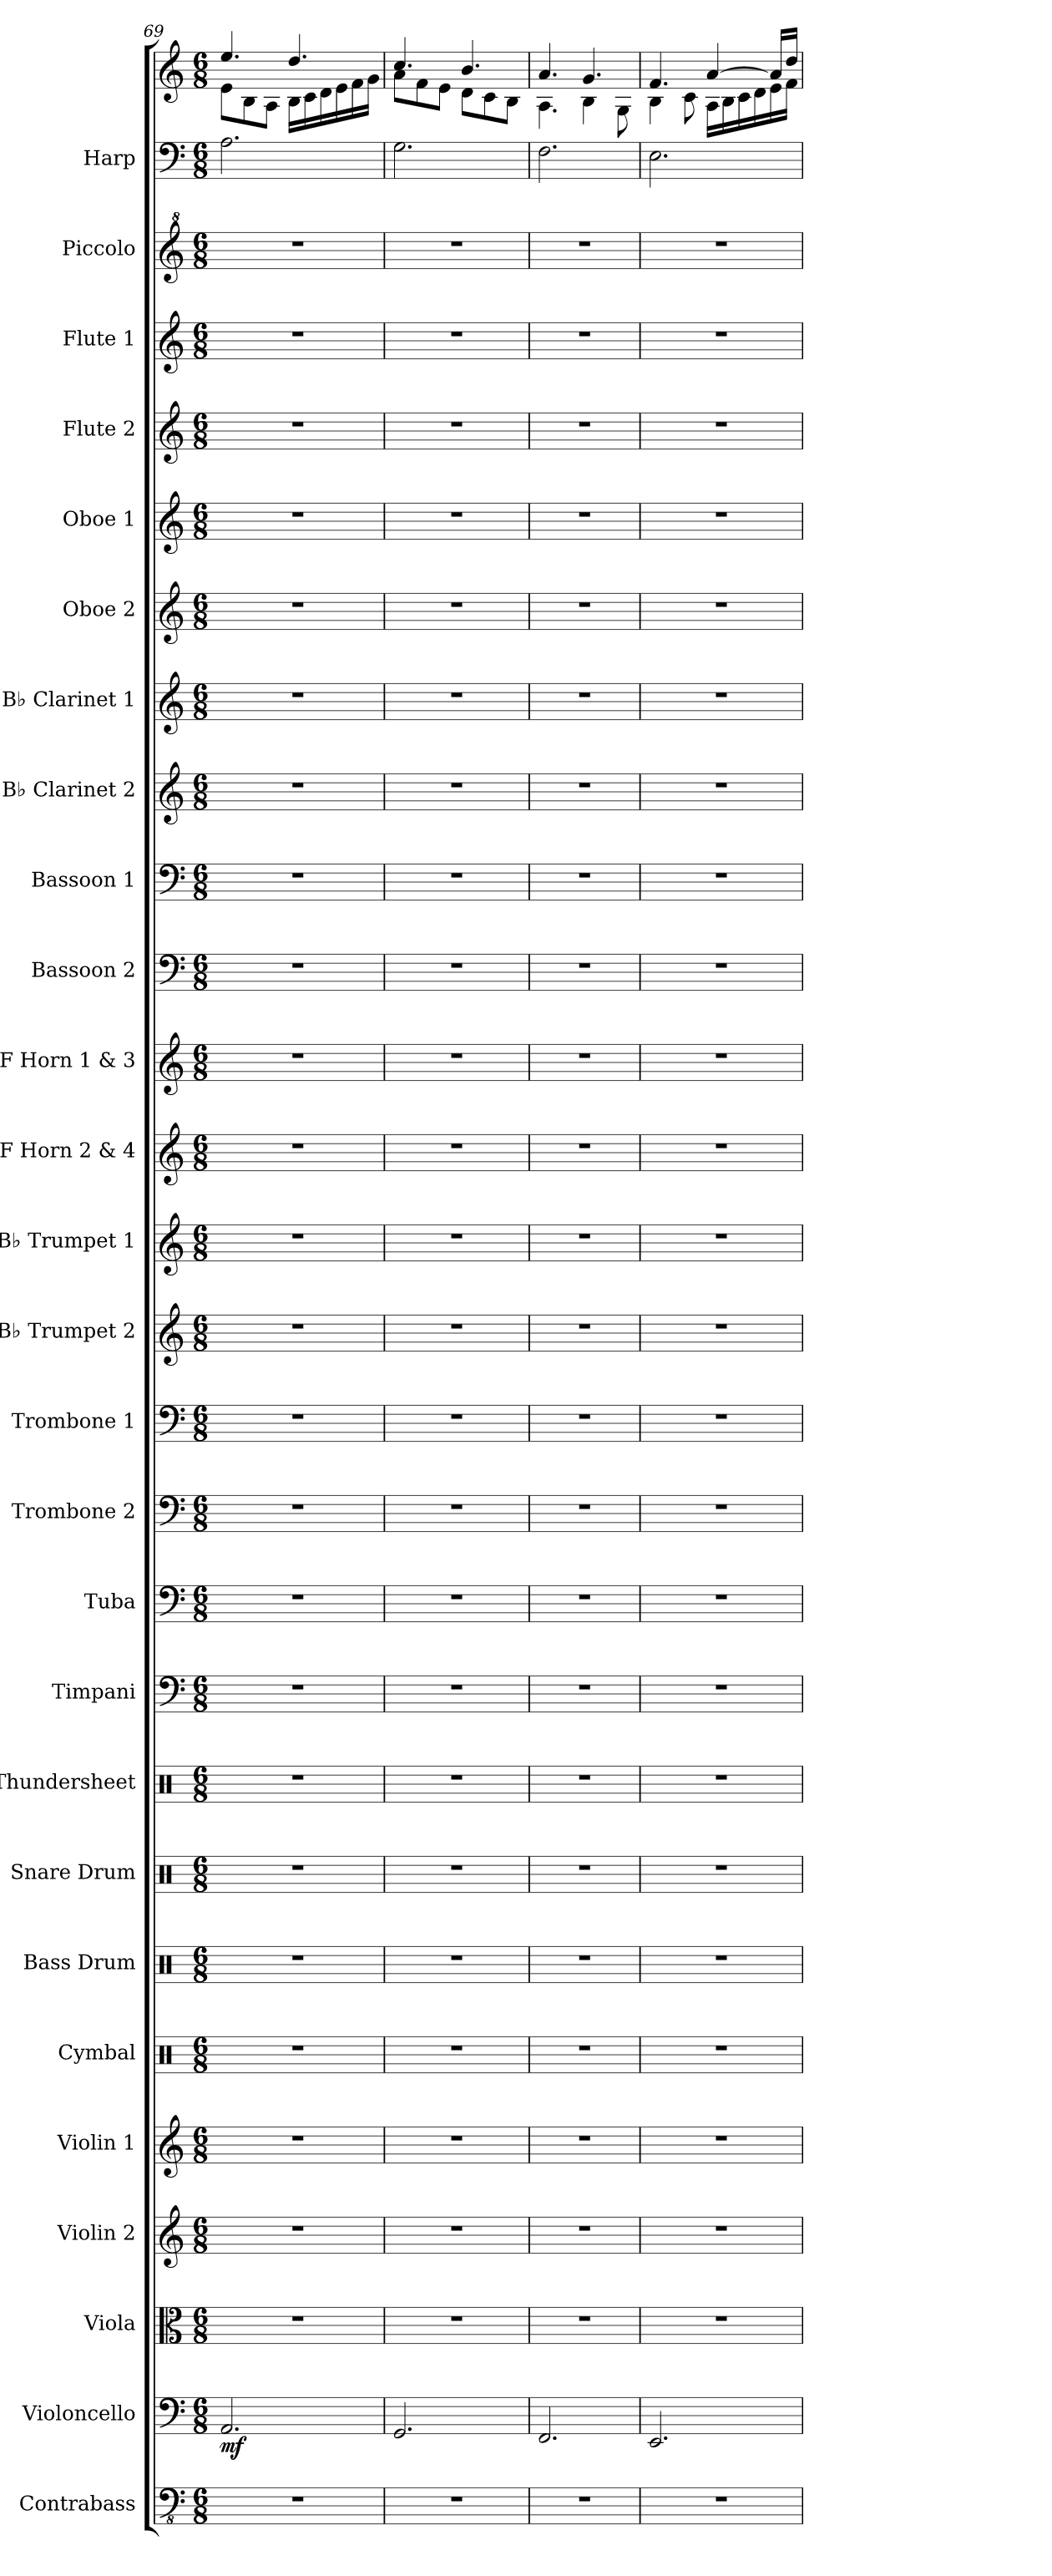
**kern	**kern	**dynam	**kern	**kern	**kern	**kern	**kern	**kern	**kern	**kern	**kern	**kern	**kern	**kern	**kern	**kern	**kern	**kern	**kern	**kern	**kern	**kern	**kern	**kern	**kern	**kern	**kern	**kern
*part27	*part26	*part26	*part25	*part24	*part23	*part22	*part21	*part20	*part19	*part18	*part17	*part16	*part15	*part14	*part13	*part12	*part11	*part10	*part9	*part8	*part7	*part6	*part5	*part4	*part3	*part2	*part1	*part1
*staff28	*staff27	*staff27	*staff26	*staff25	*staff24	*staff23	*staff22	*staff21	*staff20	*staff19	*staff18	*staff17	*staff16	*staff15	*staff14	*staff13	*staff12	*staff11	*staff10	*staff9	*staff8	*staff7	*staff6	*staff5	*staff4	*staff3	*staff2	*staff1
*I"Contrabass	*I"Violoncello	*	*I"Viola	*I"Violin 2	*I"Violin 1	*I"Cymbal	*I"Bass Drum	*I"Snare Drum	*I"Thundersheet	*I"Timpani	*I"Tuba	*I"Trombone 2	*I"Trombone 1	*I"B♭ Trumpet 2	*I"B♭ Trumpet 1	*I"F Horn 2 &amp; 4	*I"F Horn 1 &amp; 3	*I"Bassoon 2	*I"Bassoon 1	*I"B♭ Clarinet 2	*I"B♭ Clarinet 1	*I"Oboe 2	*I"Oboe 1	*I"Flute 2	*I"Flute 1	*I"Piccolo	*I"Harp	*
*I'Cb.	*I'Vc.	*	*I'Vla.	*I'Vln. 2	*I'Vln. 1	*I'Cym.	*I'B. Dr.	*I'Sn. Dr.	*I'Thu.	*I'Timp.	*I'Tba.	*I'Tbn. 2	*I'Tbn. 1	*I'B♭ Tpt. 2	*I'B♭ Tpt. 1	*I'F Hn. 2 4	*I'F Hn. 1 3	*I'Bsn. 2	*I'Bsn. 1	*I'B♭ Cl. 2	*I'B♭ Cl. 1	*I'Ob. 2	*I'Ob. 1	*I'Fl. 2	*I'Fl. 1	*I'Picc.	*I'Hrp.	*
*clefFv4	*clefF4	*	*clefC3	*clefG2	*clefG2	*clefX	*clefX	*clefX	*clefX	*clefF4	*clefF4	*clefF4	*clefF4	*clefG2	*clefG2	*clefG2	*clefG2	*clefF4	*clefF4	*clefG2	*clefG2	*clefG2	*clefG2	*clefG2	*clefG2	*clefG^2	*clefF4	*clefG2
*ITrd7c12	*	*	*	*	*	*	*	*	*	*	*	*	*	*ITrd1c2	*ITrd1c2	*ITrd4c7	*ITrd4c7	*	*	*ITrd1c2	*ITrd1c2	*	*	*	*	*ITrd-7c-12	*	*
*k[]	*k[]	*	*k[]	*k[]	*k[]	*k[]	*k[]	*k[]	*k[]	*k[]	*k[]	*k[]	*k[]	*k[b-e-]	*k[b-e-]	*k[b-]	*k[b-]	*k[]	*k[]	*k[b-e-]	*k[b-e-]	*k[]	*k[]	*k[]	*k[]	*k[]	*k[]	*k[]
*M6/8	*M6/8	*	*M6/8	*M6/8	*M6/8	*M6/8	*M6/8	*M6/8	*M6/8	*M6/8	*M6/8	*M6/8	*M6/8	*M6/8	*M6/8	*M6/8	*M6/8	*M6/8	*M6/8	*M6/8	*M6/8	*M6/8	*M6/8	*M6/8	*M6/8	*M6/8	*M6/8	*M6/8
=69	=69	=69	=69	=69	=69	=69	=69	=69	=69	=69	=69	=69	=69	=69	=69	=69	=69	=69	=69	=69	=69	=69	=69	=69	=69	=69	=69	=69
*	*	*	*	*	*	*	*	*	*	*	*	*	*	*	*	*	*	*	*	*	*	*	*	*	*	*	*	*^
!	!	!LO:DY:b	!	!	!	!	!	!	!	!	!	!	!	!	!	!	!	!	!	!	!	!	!	!	!	!	!	!	!
2.r	2.AA/	mf	2.r	2.r	2.r	2.r	2.r	2.r	2.r	2.r	2.r	2.r	2.r	2.r	2.r	2.r	2.r	2.r	2.r	2.r	2.r	2.r	2.r	2.r	2.r	2.r	2.A\	4.ee/	8e\L
.	.	.	.	.	.	.	.	.	.	.	.	.	.	.	.	.	.	.	.	.	.	.	.	.	.	.	.	.	8B\
.	.	.	.	.	.	.	.	.	.	.	.	.	.	.	.	.	.	.	.	.	.	.	.	.	.	.	.	.	8A\J
.	.	.	.	.	.	.	.	.	.	.	.	.	.	.	.	.	.	.	.	.	.	.	.	.	.	.	.	4.dd/	16B\LL
.	.	.	.	.	.	.	.	.	.	.	.	.	.	.	.	.	.	.	.	.	.	.	.	.	.	.	.	.	16c\
.	.	.	.	.	.	.	.	.	.	.	.	.	.	.	.	.	.	.	.	.	.	.	.	.	.	.	.	.	16d\
.	.	.	.	.	.	.	.	.	.	.	.	.	.	.	.	.	.	.	.	.	.	.	.	.	.	.	.	.	16e\
.	.	.	.	.	.	.	.	.	.	.	.	.	.	.	.	.	.	.	.	.	.	.	.	.	.	.	.	.	16f\
.	.	.	.	.	.	.	.	.	.	.	.	.	.	.	.	.	.	.	.	.	.	.	.	.	.	.	.	.	16g\JJ
=70	=70	=70	=70	=70	=70	=70	=70	=70	=70	=70	=70	=70	=70	=70	=70	=70	=70	=70	=70	=70	=70	=70	=70	=70	=70	=70	=70	=70	=70
2.r	2.GG/	.	2.r	2.r	2.r	2.r	2.r	2.r	2.r	2.r	2.r	2.r	2.r	2.r	2.r	2.r	2.r	2.r	2.r	2.r	2.r	2.r	2.r	2.r	2.r	2.r	2.G\	4.cc/	8a\L
.	.	.	.	.	.	.	.	.	.	.	.	.	.	.	.	.	.	.	.	.	.	.	.	.	.	.	.	.	8f\
.	.	.	.	.	.	.	.	.	.	.	.	.	.	.	.	.	.	.	.	.	.	.	.	.	.	.	.	.	8e\J
.	.	.	.	.	.	.	.	.	.	.	.	.	.	.	.	.	.	.	.	.	.	.	.	.	.	.	.	4.b/	8d\L
.	.	.	.	.	.	.	.	.	.	.	.	.	.	.	.	.	.	.	.	.	.	.	.	.	.	.	.	.	8c\
.	.	.	.	.	.	.	.	.	.	.	.	.	.	.	.	.	.	.	.	.	.	.	.	.	.	.	.	.	8B\J
!!LO:PB:g=z	!!
=71	=71	=71	=71	=71	=71	=71	=71	=71	=71	=71	=71	=71	=71	=71	=71	=71	=71	=71	=71	=71	=71	=71	=71	=71	=71	=71	=71	=71	=71
2.r	2.FF/	.	2.r	2.r	2.r	2.r	2.r	2.r	2.r	2.r	2.r	2.r	2.r	2.r	2.r	2.r	2.r	2.r	2.r	2.r	2.r	2.r	2.r	2.r	2.r	2.r	2.F\	4.a/	4.A\
.	.	.	.	.	.	.	.	.	.	.	.	.	.	.	.	.	.	.	.	.	.	.	.	.	.	.	.	4.g/	4B\
.	.	.	.	.	.	.	.	.	.	.	.	.	.	.	.	.	.	.	.	.	.	.	.	.	.	.	.	.	8G\
=72	=72	=72	=72	=72	=72	=72	=72	=72	=72	=72	=72	=72	=72	=72	=72	=72	=72	=72	=72	=72	=72	=72	=72	=72	=72	=72	=72	=72	=72
2.r	2.EE/	.	2.r	2.r	2.r	2.r	2.r	2.r	2.r	2.r	2.r	2.r	2.r	2.r	2.r	2.r	2.r	2.r	2.r	2.r	2.r	2.r	2.r	2.r	2.r	2.r	2.E\	4.f/	4B\
.	.	.	.	.	.	.	.	.	.	.	.	.	.	.	.	.	.	.	.	.	.	.	.	.	.	.	.	.	8c\
.	.	.	.	.	.	.	.	.	.	.	.	.	.	.	.	.	.	.	.	.	.	.	.	.	.	.	.	[4a/	16A\LL
.	.	.	.	.	.	.	.	.	.	.	.	.	.	.	.	.	.	.	.	.	.	.	.	.	.	.	.	.	16B\
.	.	.	.	.	.	.	.	.	.	.	.	.	.	.	.	.	.	.	.	.	.	.	.	.	.	.	.	.	16c\
.	.	.	.	.	.	.	.	.	.	.	.	.	.	.	.	.	.	.	.	.	.	.	.	.	.	.	.	.	16d\
.	.	.	.	.	.	.	.	.	.	.	.	.	.	.	.	.	.	.	.	.	.	.	.	.	.	.	.	16a/LL]	16e\
.	.	.	.	.	.	.	.	.	.	.	.	.	.	.	.	.	.	.	.	.	.	.	.	.	.	.	.	16dd/JJ	16f\JJ
*	*	*	*	*	*	*	*	*	*	*	*	*	*	*	*	*	*	*	*	*	*	*	*	*	*	*	*	*v	*v
=	=	=	=	=	=	=	=	=	=	=	=	=	=	=	=	=	=	=	=	=	=	=	=	=	=	=	=	=
*-	*-	*-	*-	*-	*-	*-	*-	*-	*-	*-	*-	*-	*-	*-	*-	*-	*-	*-	*-	*-	*-	*-	*-	*-	*-	*-	*-	*-
